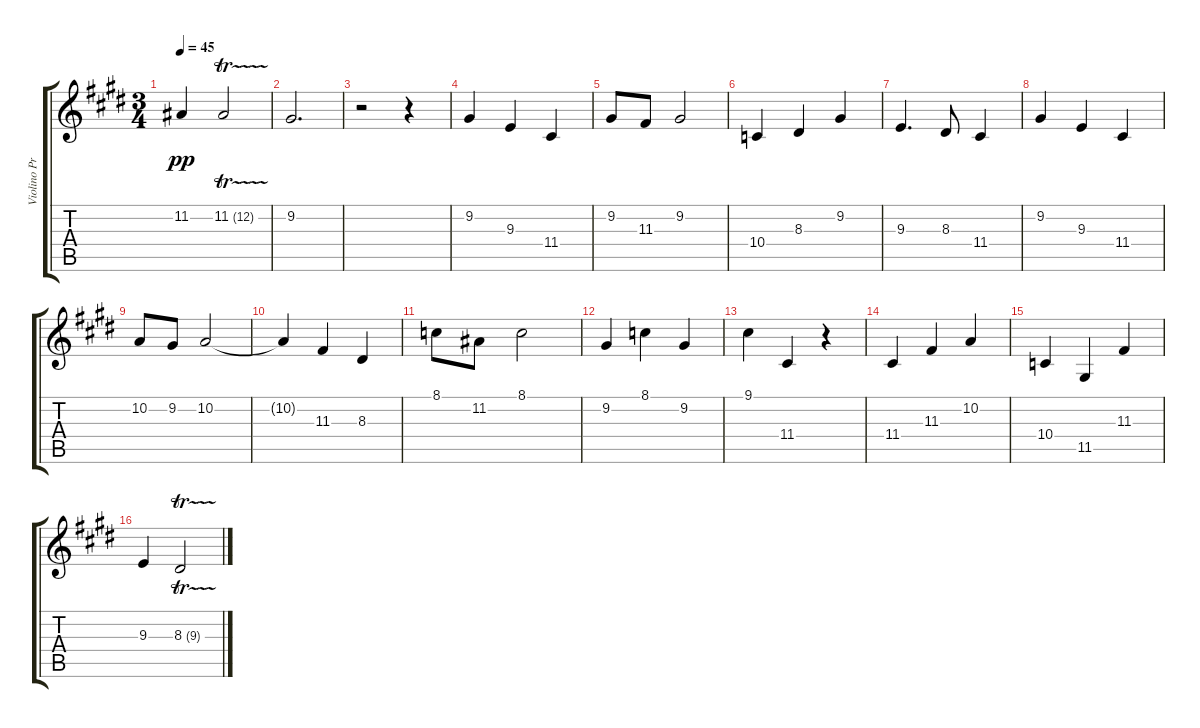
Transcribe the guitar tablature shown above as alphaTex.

\track ("Violino Principale" "Violino Pr") {instrument violin}
\staff {score tabs}
\tuning (E4 B3 G3 D3 A2 E2) {hide}
\ts (3 4)
\tempo 45
\clef g2
\ks c#minor
11.2.4{dy pp} 11.2{tr (12 32)}.2 |
9.2.2{d} |
\ks e
r.2 r.4 |
\ks c#minor
9.2.4 9.3.4 11.4.4 |
9.2.8 11.3.8 9.2.2 |
\ks e
10.4.4 8.3.4 9.2.4 |
\ks c#minor
9.3.4{d} 8.3.8 11.4.4 |
9.2.4 9.3.4 11.4.4 |
\ks e
10.2.8 9.2.8 10.2.2 |
\ks c#minor
10.2{t}.4 11.3.4 8.3.4 |
8.1.8 11.2.8 8.1.2 |
\ks e
9.2.4 8.1.4 9.2.4 |
\ks c#minor
9.1.4 11.4.4 r.4 |
11.4.4 11.3.4 10.2.4 |
\ks e
10.4.4 11.5.4 11.3.4 |
\ks c#minor
9.3.4 8.3{tr (9 32)}.2
